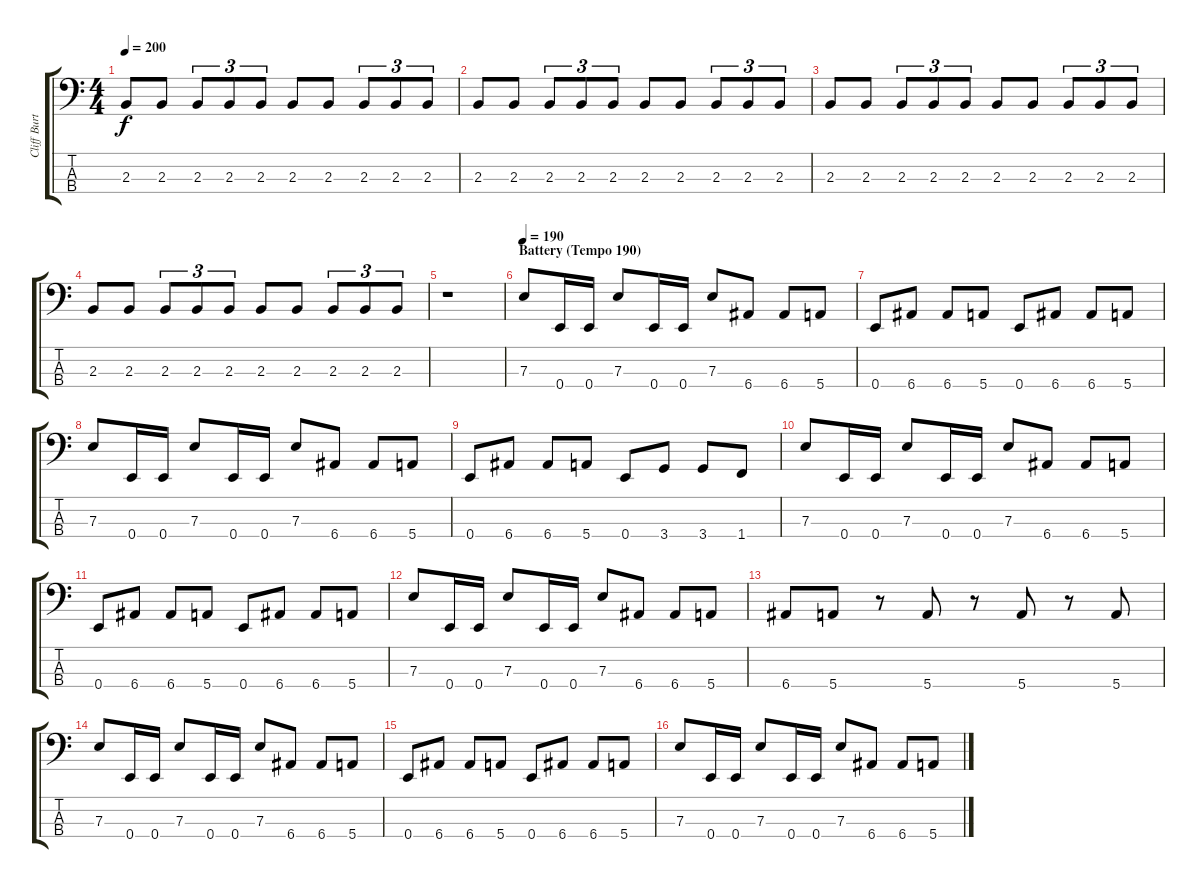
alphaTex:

\track ("Cliff Burton (Bass)" "Cliff Burt") {instrument electricbasspick}
\staff {score tabs}
\tuning (G2 D2 A1 E1) {hide}
\ts (4 4)
\tempo 200
\clef f4
\ks c
2.3.8{dy f} 2.3.8 2.3.8{tu (3 2)} 2.3.8{tu (3 2)} 2.3.8{tu (3 2)} 2.3.8 2.3.8 2.3.8{tu (3 2)} 2.3.8{tu (3 2)} 2.3.8{tu (3 2)} |
2.3.8 2.3.8 2.3.8{tu (3 2)} 2.3.8{tu (3 2)} 2.3.8{tu (3 2)} 2.3.8 2.3.8 2.3.8{tu (3 2)} 2.3.8{tu (3 2)} 2.3.8{tu (3 2)} |
2.3.8 2.3.8 2.3.8{tu (3 2)} 2.3.8{tu (3 2)} 2.3.8{tu (3 2)} 2.3.8 2.3.8 2.3.8{tu (3 2)} 2.3.8{tu (3 2)} 2.3.8{tu (3 2)} |
2.3.8 2.3.8 2.3.8{tu (3 2)} 2.3.8{tu (3 2)} 2.3.8{tu (3 2)} 2.3.8 2.3.8 2.3.8{tu (3 2)} 2.3.8{tu (3 2)} 2.3.8{tu (3 2)} |
r.1 |
\section ("" "Battery (Tempo 190)")
\tempo 190
7.3.8 0.4.16 0.4.16 7.3.8 0.4.16 0.4.16 7.3.8 6.4.8 6.4.8 5.4.8 |
0.4.8 6.4.8 6.4.8 5.4.8 0.4.8 6.4.8 6.4.8 5.4.8 |
7.3.8 0.4.16 0.4.16 7.3.8 0.4.16 0.4.16 7.3.8 6.4.8 6.4.8 5.4.8 |
0.4.8 6.4.8 6.4.8 5.4.8 0.4.8 3.4.8 3.4.8 1.4.8 |
7.3.8 0.4.16 0.4.16 7.3.8 0.4.16 0.4.16 7.3.8 6.4.8 6.4.8 5.4.8 |
0.4.8 6.4.8 6.4.8 5.4.8 0.4.8 6.4.8 6.4.8 5.4.8 |
7.3.8 0.4.16 0.4.16 7.3.8 0.4.16 0.4.16 7.3.8 6.4.8 6.4.8 5.4.8 |
6.4.8 5.4.8 r.8 5.4.8 r.8 5.4.8 r.8 5.4.8 |
7.3.8 0.4.16 0.4.16 7.3.8 0.4.16 0.4.16 7.3.8 6.4.8 6.4.8 5.4.8 |
0.4.8 6.4.8 6.4.8 5.4.8 0.4.8 6.4.8 6.4.8 5.4.8 |
7.3.8 0.4.16 0.4.16 7.3.8 0.4.16 0.4.16 7.3.8 6.4.8 6.4.8 5.4.8
